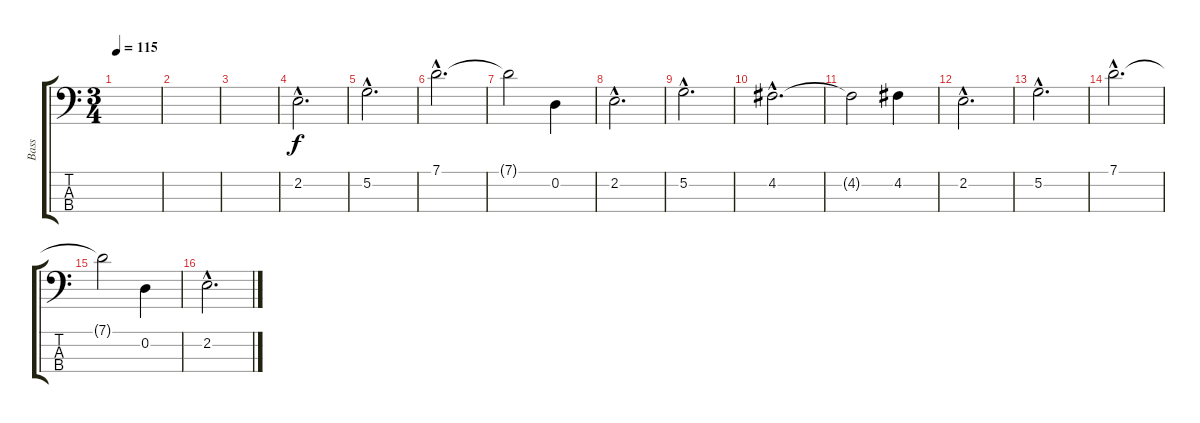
\track ("Bass" "Bass") {instrument acousticbass}
\staff {score tabs}
\tuning (G2 D2 A1 E1) {hide}
\ts (3 4)
\tempo 115
\clef f4
\ks c
|
|
|
2.2{hac}.2{d} |
5.2{hac}.2{d} |
7.1{hac}.2{d} |
7.1{t}.2 0.2.4 |
2.2{hac}.2{d} |
5.2{hac}.2{d} |
4.2{hac}.2{d} |
4.2{t}.2 4.2.4 |
2.2{hac}.2{d} |
5.2{hac}.2{d} |
7.1{hac}.2{d} |
7.1{t}.2 0.2.4 |
2.2{hac}.2{d}
